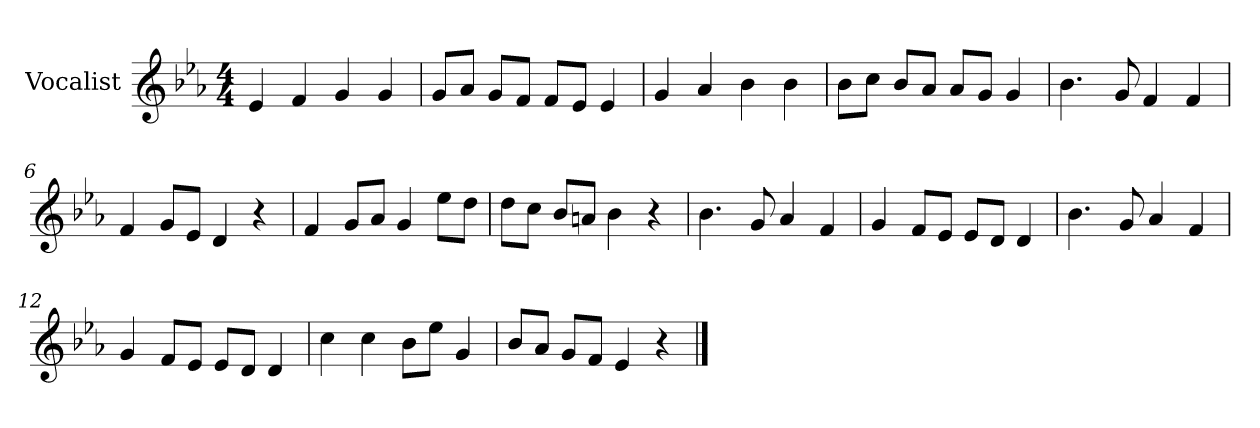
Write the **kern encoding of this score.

**kern
*part1
*staff1
*I"Vocalist
*k[b-e-a-]
*E-:
*M4/4
=1
4e-
4f
4g
4g
=2
8gL
8a-J
8gL
8fJ
8fL
8e-J
4e-
=3
4g
4a-
4b-
4b-
=4
8b-L
8ccJ
8b-L
8a-J
8a-L
8gJ
4g
=5
4.b-
8g
4f
4f
=6
4f
8gL
8e-J
4d
4r
=7
4f
8gL
8a-J
4g
8ee-L
8ddJ
=8
8ddL
8ccJ
8b-L
8anJ
4b-
4r
=9
4.b-
8g
4a-
4f
=10
4g
8fL
8e-J
8e-L
8dJ
4d
=11
4.b-
8g
4a-
4f
=12
4g
8fL
8e-J
8e-L
8dJ
4d
=13
4cc
4cc
8b-L
8ee-J
4g
=14
8b-L
8a-J
8gL
8fJ
4e-
4r
==
*-
